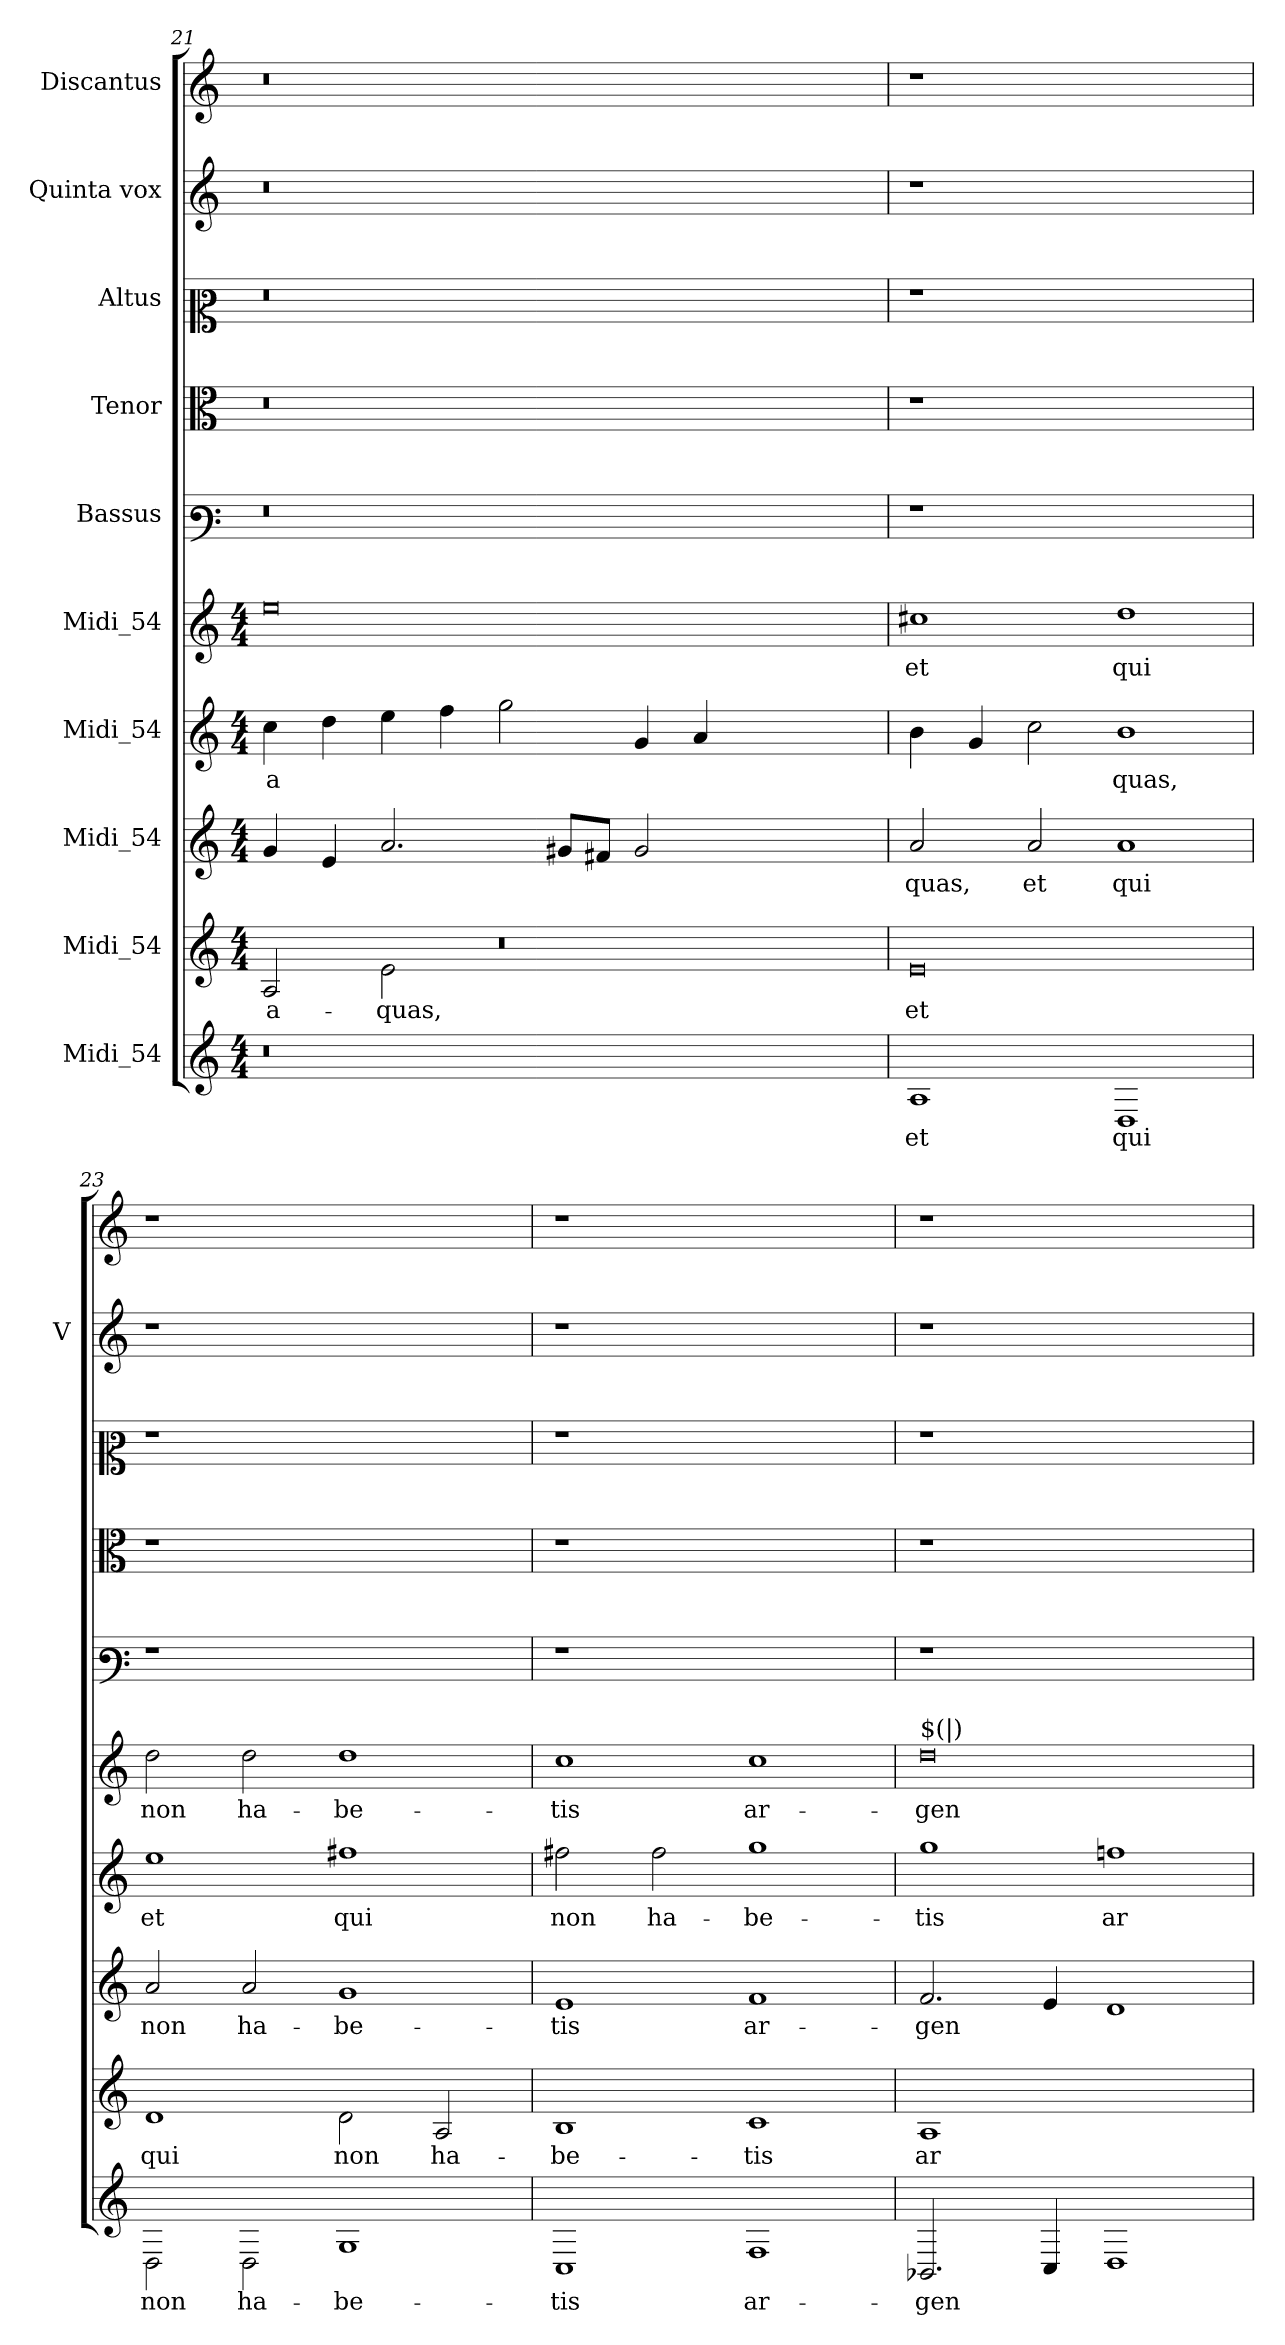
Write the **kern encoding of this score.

**kern	**text	**kern	**text	**kern	**text	**kern	**text	**kern	**text	**kern	**kern	**kern	**kern	**kern
*part10	*part10	*part9	*part9	*part8	*part8	*part7	*part7	*part6	*part6	*part5	*part4	*part3	*part2	*part1
*staff10	*staff10	*staff9	*staff9	*staff8	*staff8	*staff7	*staff7	*staff6	*staff6	*staff5	*staff4	*staff3	*staff2	*staff1
*I"Midi_54	*	*I"Midi_54	*	*I"Midi_54	*	*I"Midi_54	*	*I"Midi_54	*	*I"Bassus	*I"Tenor	*I"Altus	*I"Quinta vox	*I"Discantus
*	*	*	*	*	*	*	*	*	*	*	*	*	*I'V	*
!!LO:PB:g=z
*clefG2	*	*clefG2	*	*clefG2	*	*clefG2	*	*clefG2	*	*clefF3	*clefC3	*clefC2	*clefG2	*clefG2
*k[]	*	*k[]	*	*k[]	*	*k[]	*	*k[]	*	*k[]	*k[]	*k[]	*k[]	*k[]
*M4/4	*	*M4/4	*	*M4/4	*	*M4/4	*	*M4/4	*	*	*	*	*	*
=21	=21	=21	=21	=21	=21	=21	=21	=21	=21	=21	=21	=21	=21	=21
!	!	!	!LO:LY:b	!	!	!	!LO:LY:b	!	!	!	!	!	!	!
0r	.	2A/	a-	4g/	.	4cc\	a	0ee	.	0r	0r	0r	0r	0r
.	.	.	.	4e/	.	4dd\	.	.	.	.	.	.	.	.
!	!	!	!LO:LY:b	!	!	!	!	!	!	!	!	!	!	!
.	.	2e\	-quas,	2.a/	.	4ee\	.	.	.	.	.	.	.	.
.	.	.	.	.	.	4ff\	.	.	.	.	.	.	.	.
.	.	0r	.	.	.	2gg\	.	.	.	.	.	.	.	.
.	.	.	.	8g#X/L	.	.	.	.	.	.	.	.	.	.
.	.	.	.	8f#X/J	.	.	.	.	.	.	.	.	.	.
!	!	!	!	!	!	!	!LO:LY:b	!	!	!	!	!	!	!
.	.	.	.	2g#i/	.	4g/	-	.	.	.	.	.	.	.
.	.	.	.	.	.	4a/	.	.	.	.	.	.	.	.
1ryy	.	.	.	1ryy	.	1ryy	.	1ryy	.	1ryy	1ryy	1ryy	1ryy	1ryy
=22	=22	=22	=22	=22	=22	=22	=22	=22	=22	=22	=22	=22	=22	=22
!	!LO:LY:b	!	!LO:LY:b	!	!LO:LY:b	!	!LO:LY:b	!	!LO:LY:b	!	!	!	!	!
1A	et	0e	et	2a/	quas,	4b\	-	1cc#X	et	1r	1r	1r	1r	1r
.	.	.	.	.	.	4g/	.	.	.	.	.	.	.	.
!	!	!	!	!	!LO:LY:b	!	!	!	!	!	!	!	!	!
.	.	.	.	2a/	et	2cc\	.	.	.	.	.	.	.	.
!	!LO:LY:b	!	!	!	!LO:LY:b	!	!LO:LY:b	!	!LO:LY:b	!	!	!	!	!
1D	qui	.	.	1a	qui	1b	quas,	1dd	qui	1ryy	1ryy	1ryy	1ryy	1ryy
=23	=23	=23	=23	=23	=23	=23	=23	=23	=23	=23	=23	=23	=23	=23
!	!LO:LY:b	!	!LO:LY:b	!	!LO:LY:b	!	!LO:LY:b	!	!LO:LY:b	!	!	!	!	!
2D\	non	1d	qui	2a/	non	1ee	et	2dd\	non	1r	1r	1r	1r	1r
!	!LO:LY:b	!	!	!	!LO:LY:b	!	!	!	!LO:LY:b	!	!	!	!	!
2D\	ha-	.	.	2a/	ha-	.	.	2dd\	ha-	.	.	.	.	.
!	!LO:LY:b	!	!LO:LY:b	!	!LO:LY:b	!	!LO:LY:b	!	!LO:LY:b	!	!	!	!	!
1G	-be-	2d\	non	1g	-be-	1ff#X	qui	1dd	-be-	1ryy	1ryy	1ryy	1ryy	1ryy
!	!	!	!LO:LY:b	!	!	!	!	!	!	!	!	!	!	!
.	.	2A/	ha-	.	.	.	.	.	.	.	.	.	.	.
!!LO:PB:g=z
=24	=24	=24	=24	=24	=24	=24	=24	=24	=24	=24	=24	=24	=24	=24
!	!LO:LY:b	!	!LO:LY:b	!	!LO:LY:b	!	!LO:LY:b	!	!LO:LY:b	!	!	!	!	!
1C	-tis	1B	-be-	1e	-tis	2ff#X\	non	1cc	-tis	1r	1r	1r	1r	1r
!	!	!	!	!	!	!	!LO:LY:b	!	!	!	!	!	!	!
.	.	.	.	.	.	2ff#\	ha-	.	.	.	.	.	.	.
!	!LO:LY:b	!	!LO:LY:b	!	!LO:LY:b	!	!LO:LY:b	!	!LO:LY:b	!	!	!	!	!
1F	ar-	1c	-tis	1f	ar-	1gg	-be-	1cc	ar-	1ryy	1ryy	1ryy	1ryy	1ryy
!!LO:PB:g=z
=25	=25	=25	=25	=25	=25	=25	=25	=25	=25	=25	=25	=25	=25	=25
!	!	!	!	!	!	!	!	!LO:TX:a:t=$(|)	!	!	!	!	!	!
!	!LO:LY:b	!	!LO:LY:b	!	!LO:LY:b	!	!LO:LY:b	!	!LO:LY:b	!	!	!	!	!
2.BB-X/	-gen	1A	ar-	2.f/	-gen	1gg	-tis	0dd	-gen-	1r	1r	1r	1r	1r
!	!LO:LY:b	!	!	!	!LO:LY:b	!	!	!	!	!	!	!	!	!
4C/	-	.	.	4e/	-	.	.	.	.	.	.	.	.	.
!	!	!	!	!	!	!	!LO:LY:b	!	!	!	!	!	!	!
1D	.	1ryy	.	1d	.	1ffni	ar-	.	.	1ryy	1ryy	1ryy	1ryy	1ryy
=	=	=	=	=	=	=	=	=	=	=	=	=	=	=
*-	*-	*-	*-	*-	*-	*-	*-	*-	*-	*-	*-	*-	*-	*-
